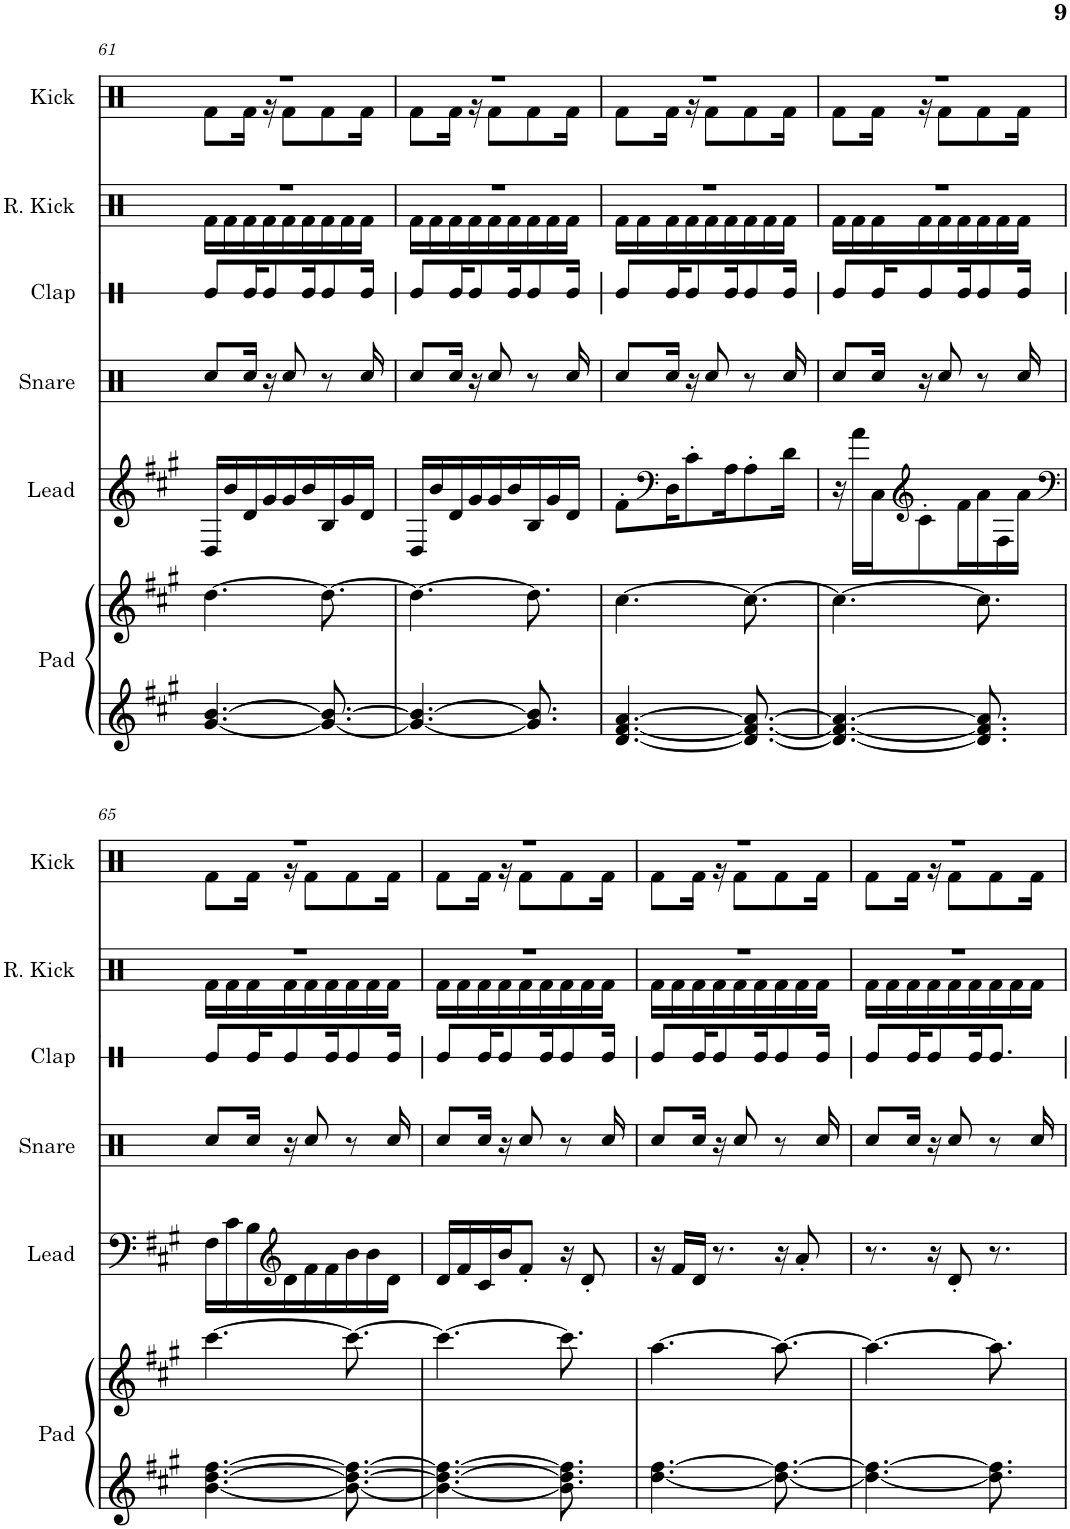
**kern	**kern	**kern	**kern	**kern	**kern	**kern
*part6	*part6	*part5	*part4	*part3	*part2	*part1
*staff7	*staff6	*staff5	*staff4	*staff3	*staff2	*staff1
*I"Pad	*	*I"Lead	*I"Snare	*I"Clap	*I"Reverb Kick	*I"Kick
*I'Pad	*	*I'Lead	*I'Snare	*I'Clap	*I'R. Kick	*I'Kick
!!LO:PB:g=z
*clefG2	*clefG2	*clefG2	*clefX	*clefX	*clefX	*clefX
*k[f#c#g#]	*k[f#c#g#]	*k[f#c#g#]	*k[f#c#g#]	*k[f#c#g#]	*k[f#c#g#]	*k[f#c#g#]
*M9/16	*M9/16	*M9/16	*M9/16	*M9/16	*M9/16	*M9/16
=61	=61	=61	=61	=61	=61	=61
*	*	*	*	*	*^	*^
[4.g#/ [4.b/	[4.dd\	16D/LL	8Rcc/L	8Re/L	16%9r	16Rf\LL	16%9r	8Rf\L
.	.	16b/	.	.	.	16Rf\	.	.
.	.	16d/	16Rcc/Jk	16Re/K	.	16Rf\	.	16Rf\Jk
.	.	16g#/	16r	8Re/	.	16Rf\	.	16r
.	.	16g#/	8Rcc/	.	.	16Rf\	.	8Rf\L
.	.	16b/	.	16Re/K	.	16Rf\	.	.
8.g#/_ 8.b/_	8.dd\_	16B/	8r	8Re/	.	16Rf\	.	8Rf\
.	.	16g#/	.	.	.	16Rf\	.	.
.	.	16d/JJ	16Rcc/	16Re/Jk	.	16Rf\JJ	.	16Rf\Jk
=62	=62	=62	=62	=62	=62	=62	=62	=62
4.g#/_ 4.b/_	4.dd\_	16D/LL	8Rcc/L	8Re/L	16%9r	16Rf\LL	16%9r	8Rf\L
.	.	16b/	.	.	.	16Rf\	.	.
.	.	16d/	16Rcc/Jk	16Re/K	.	16Rf\	.	16Rf\Jk
.	.	16g#/	16r	8Re/	.	16Rf\	.	16r
.	.	16g#/	8Rcc/	.	.	16Rf\	.	8Rf\L
.	.	16b/	.	16Re/K	.	16Rf\	.	.
8.g#/] 8.b/]	8.dd\]	16B/	8r	8Re/	.	16Rf\	.	8Rf\
.	.	16g#/	.	.	.	16Rf\	.	.
.	.	16d/JJ	16Rcc/	16Re/Jk	.	16Rf\JJ	.	16Rf\Jk
=63	=63	=63	=63	=63	=63	=63	=63	=63
[4.d/ [4.f#/ [4.a/	[4.cc#\	8f#'\L	8Rcc/L	8Re/L	16%9r	16Rf\LL	16%9r	8Rf\L
.	.	.	.	.	.	16Rf\	.	.
*	*	*clefF4	*	*	*	*	*	*
.	.	16D\K	16Rcc/Jk	16Re/K	.	16Rf\	.	16Rf\Jk
.	.	8c#'\	16r	8Re/	.	16Rf\	.	16r
.	.	.	8Rcc/	.	.	16Rf\	.	8Rf\L
.	.	16A\K	.	16Re/K	.	16Rf\	.	.
8.d/_ 8.f#/_ 8.a/_	8.cc#\_	8A'\	8r	8Re/	.	16Rf\	.	8Rf\
.	.	.	.	.	.	16Rf\	.	.
.	.	16d\Jk	16Rcc/	16Re/Jk	.	16Rf\JJ	.	16Rf\Jk
=64	=64	=64	=64	=64	=64	=64	=64	=64
4.d/_ 4.f#/_ 4.a/_	4.cc#\_	16r	8Rcc/L	8Re/L	16%9r	16Rf\LL	16%9r	8Rf\L
.	.	16a\LL	.	.	.	16Rf\	.	.
.	.	16C#\J	16Rcc/Jk	16Re/K	.	16Rf\	.	16Rf\Jk
*	*	*clefG2	*	*	*	*	*	*
.	.	8c#'\	16r	8Re/	.	16Rf\	.	16r
.	.	.	8Rcc/	.	.	16Rf\	.	8Rf\L
.	.	16f#\L	.	16Re/K	.	16Rf\	.	.
8.d/] 8.f#/] 8.a/]	8.cc#\]	16a\	8r	8Re/	.	16Rf\	.	8Rf\
.	.	16F#\	.	.	.	16Rf\	.	.
.	.	16a\JJ	16Rcc/	16Re/Jk	.	16Rf\JJ	.	16Rf\Jk
!!LO:LB:g=z	!!
=65	=65	=65	=65	=65	=65	=65	=65	=65
*	*	*clefF4	*	*	*	*	*	*
[4.b\ [4.dd\ [4.ff#\	[4.ccc#\	16F#\LL	8Rcc/L	8Re/L	16%9r	16Rf\LL	16%9r	8Rf\L
.	.	16c#\	.	.	.	16Rf\	.	.
.	.	16B\	16Rcc/Jk	16Re/K	.	16Rf\	.	16Rf\Jk
*	*	*clefG2	*	*	*	*	*	*
.	.	16d\	16r	8Re/	.	16Rf\	.	16r
.	.	16f#\	8Rcc/	.	.	16Rf\	.	8Rf\L
.	.	16f#\	.	16Re/K	.	16Rf\	.	.
8.b\_ 8.dd\_ 8.ff#\_	8.ccc#\_	16b\	8r	8Re/	.	16Rf\	.	8Rf\
.	.	16b\	.	.	.	16Rf\	.	.
.	.	16d\JJ	16Rcc/	16Re/Jk	.	16Rf\JJ	.	16Rf\Jk
=66	=66	=66	=66	=66	=66	=66	=66	=66
4.b\_ 4.dd\_ 4.ff#\_	4.ccc#\_	16d/LL	8Rcc/L	8Re/L	16%9r	16Rf\LL	16%9r	8Rf\L
.	.	16f#/	.	.	.	16Rf\	.	.
.	.	16c#/	16Rcc/Jk	16Re/K	.	16Rf\	.	16Rf\Jk
.	.	16b/J	16r	8Re/	.	16Rf\	.	16r
.	.	8f#'/J	8Rcc/	.	.	16Rf\	.	8Rf\L
.	.	.	.	16Re/K	.	16Rf\	.	.
8.b\] 8.dd\] 8.ff#\]	8.ccc#\]	16r	8r	8Re/	.	16Rf\	.	8Rf\
.	.	8d'/	.	.	.	16Rf\	.	.
.	.	.	16Rcc/	16Re/Jk	.	16Rf\JJ	.	16Rf\Jk
=67	=67	=67	=67	=67	=67	=67	=67	=67
[4.dd\ [4.ff#\	[4.aa\	16r	8Rcc/L	8Re/L	16%9r	16Rf\LL	16%9r	8Rf\L
.	.	16f#/LL	.	.	.	16Rf\	.	.
.	.	16d/JJ	16Rcc/Jk	16Re/K	.	16Rf\	.	16Rf\Jk
.	.	8.r	16r	8Re/	.	16Rf\	.	16r
.	.	.	8Rcc/	.	.	16Rf\	.	8Rf\L
.	.	.	.	16Re/K	.	16Rf\	.	.
8.dd\_ 8.ff#\_	8.aa\_	16r	8r	8Re/	.	16Rf\	.	8Rf\
.	.	8a'/	.	.	.	16Rf\	.	.
.	.	.	16Rcc/	16Re/Jk	.	16Rf\JJ	.	16Rf\Jk
=68	=68	=68	=68	=68	=68	=68	=68	=68
4.dd\_ 4.ff#\_	4.aa\_	8.r	8Rcc/L	8Re/L	16%9r	16Rf\LL	16%9r	8Rf\L
.	.	.	.	.	.	16Rf\	.	.
.	.	.	16Rcc/Jk	16Re/K	.	16Rf\	.	16Rf\Jk
.	.	16r	16r	8Re/	.	16Rf\	.	16r
.	.	8d'/	8Rcc/	.	.	16Rf\	.	8Rf\L
.	.	.	.	16Re/K	.	16Rf\	.	.
8.dd\] 8.ff#\]	8.aa\]	8.r	8r	8.Re/J	.	16Rf\	.	8Rf\
.	.	.	.	.	.	16Rf\	.	.
.	.	.	16Rcc/	.	.	16Rf\JJ	.	16Rf\Jk
*	*	*	*	*	*v	*v	*	*
*	*	*	*	*	*	*v	*v
=	=	=	=	=	=	=
*-	*-	*-	*-	*-	*-	*-
